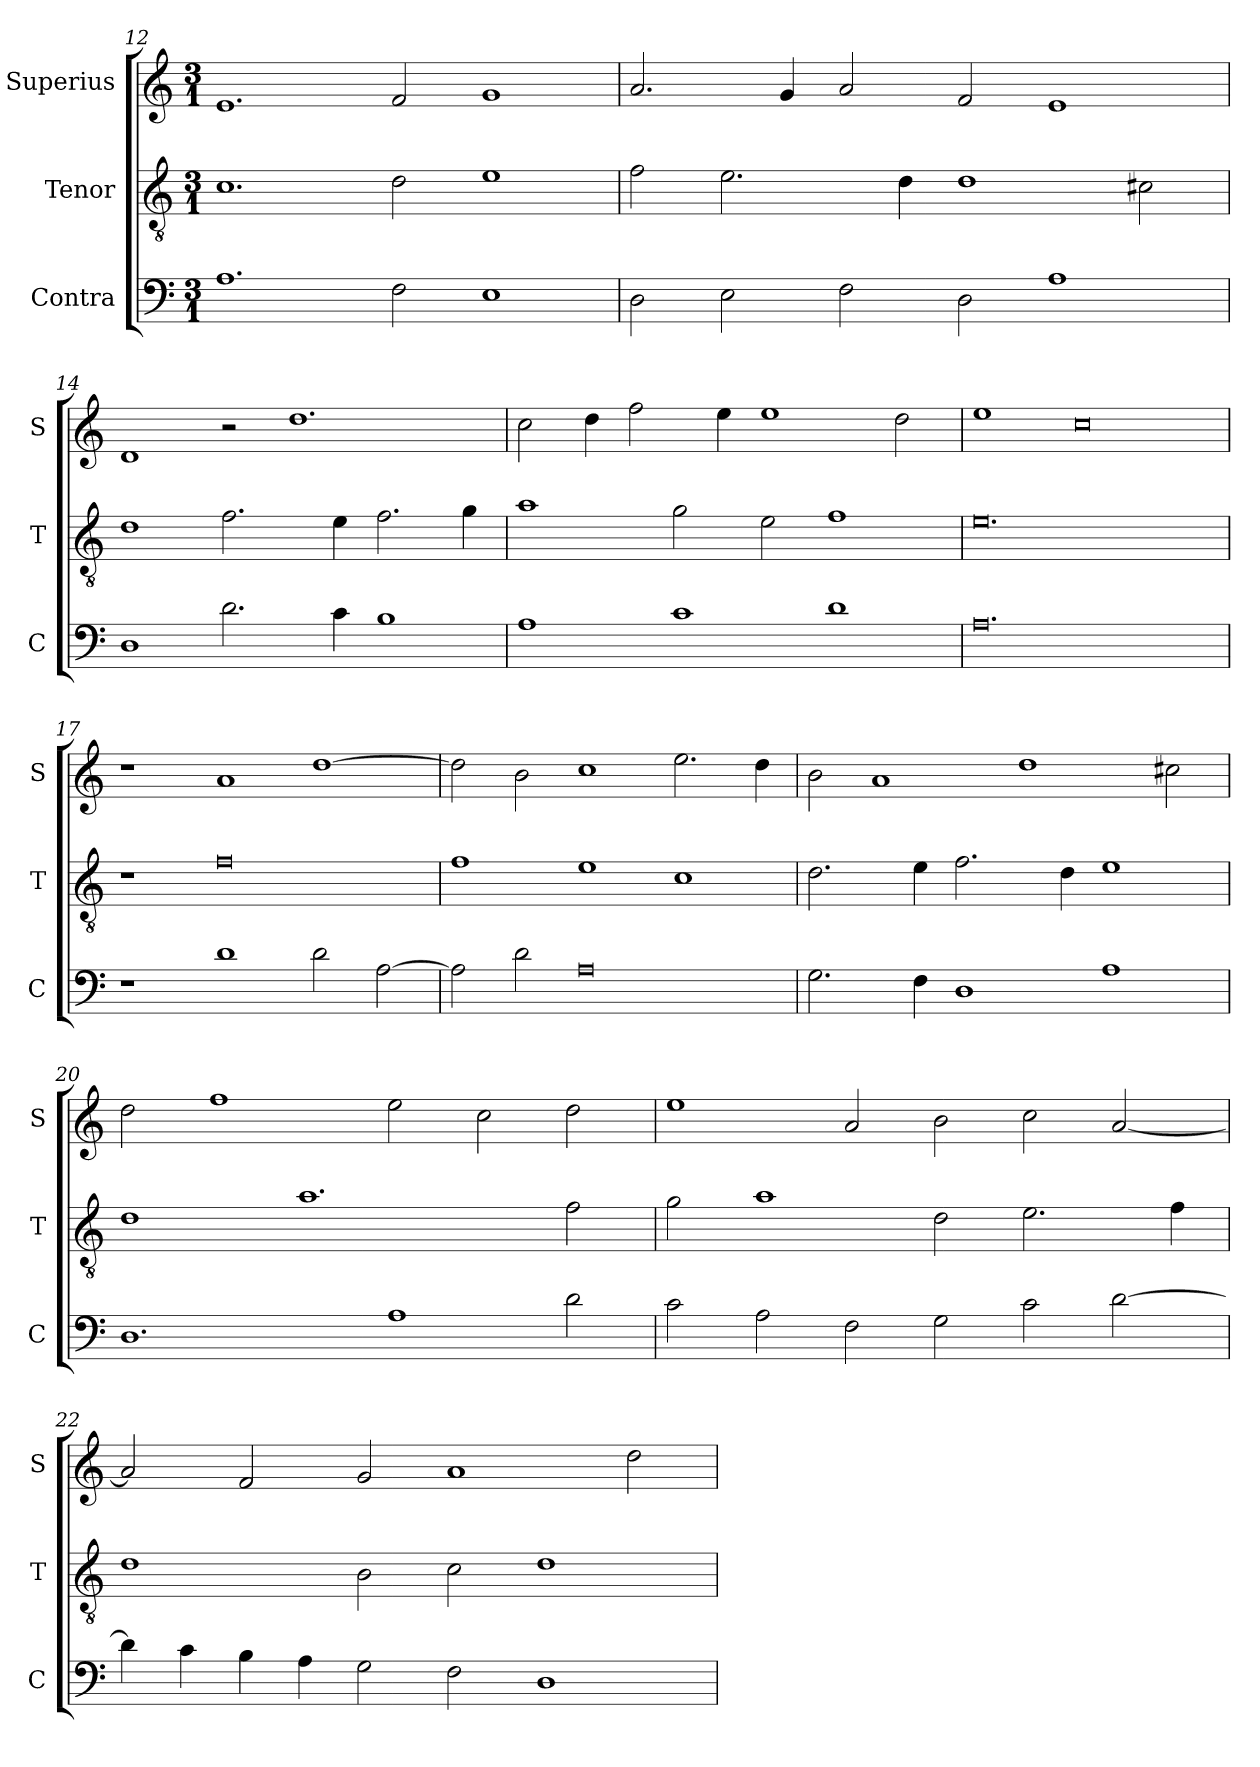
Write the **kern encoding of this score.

**kern	**kern	**kern
*part3	*part2	*part1
*staff3	*staff2	*staff1
*I"Contra	*I"Tenor	*I"Superius
*I'C	*I'T	*I'S
*clefF4	*clefGv2	*clefG2
*k[]	*k[]	*k[]
*M3/1	*M3/1	*M3/1
=12	=12	=12
1.A	1.c	1.e
2F	2d	2f
1E	1e	1g
=13	=13	=13
2D	2f	2.a
2E	2.e	.
.	.	4g
2F	.	2a
.	4d	.
2D	1d	2f
1A	.	1e
.	2c#X	.
=14	=14	=14
1D	1d	1d
2.d	2.f	2r
.	.	1.dd
4c	4e	.
1B	2.f	.
.	4g	.
=15	=15	=15
1A	1a	2cc
.	.	4dd
.	.	2ff
1c	2g	.
.	.	4ee
.	2e	1ee
1d	1f	.
.	.	2dd
=16	=16	=16
0.A	0.e	1ee
.	.	0cc
=17	=17	=17
1r	1r	1r
1d	0f	1a
2d	.	[1dd
[2A	.	.
=18	=18	=18
2A]	1f	2dd]
2d	.	2b
0A	1e	1cc
.	1c	2.ee
.	.	4dd
=19	=19	=19
2.G	2.d	2b
.	.	1a
4F	4e	.
1D	2.f	.
.	.	1dd
.	4d	.
1A	1e	.
.	.	2cc#X
=20	=20	=20
1.D	1d	2dd
.	.	1ff
.	1.a	.
1A	.	2ee
.	.	2cc
2d	2f	2dd
=21	=21	=21
2c	2g	1ee
2A	1a	.
2F	.	2a
2G	2d	2b
2c	2.e	2cc
[2d	.	[2a
.	4f	.
=22	=22	=22
4d]	1d	2a]
4c	.	.
4B	.	2f
4A	.	.
2G	2B	2g
2F	2c	1a
1D	1d	.
.	.	2dd
=	=	=
*-	*-	*-
